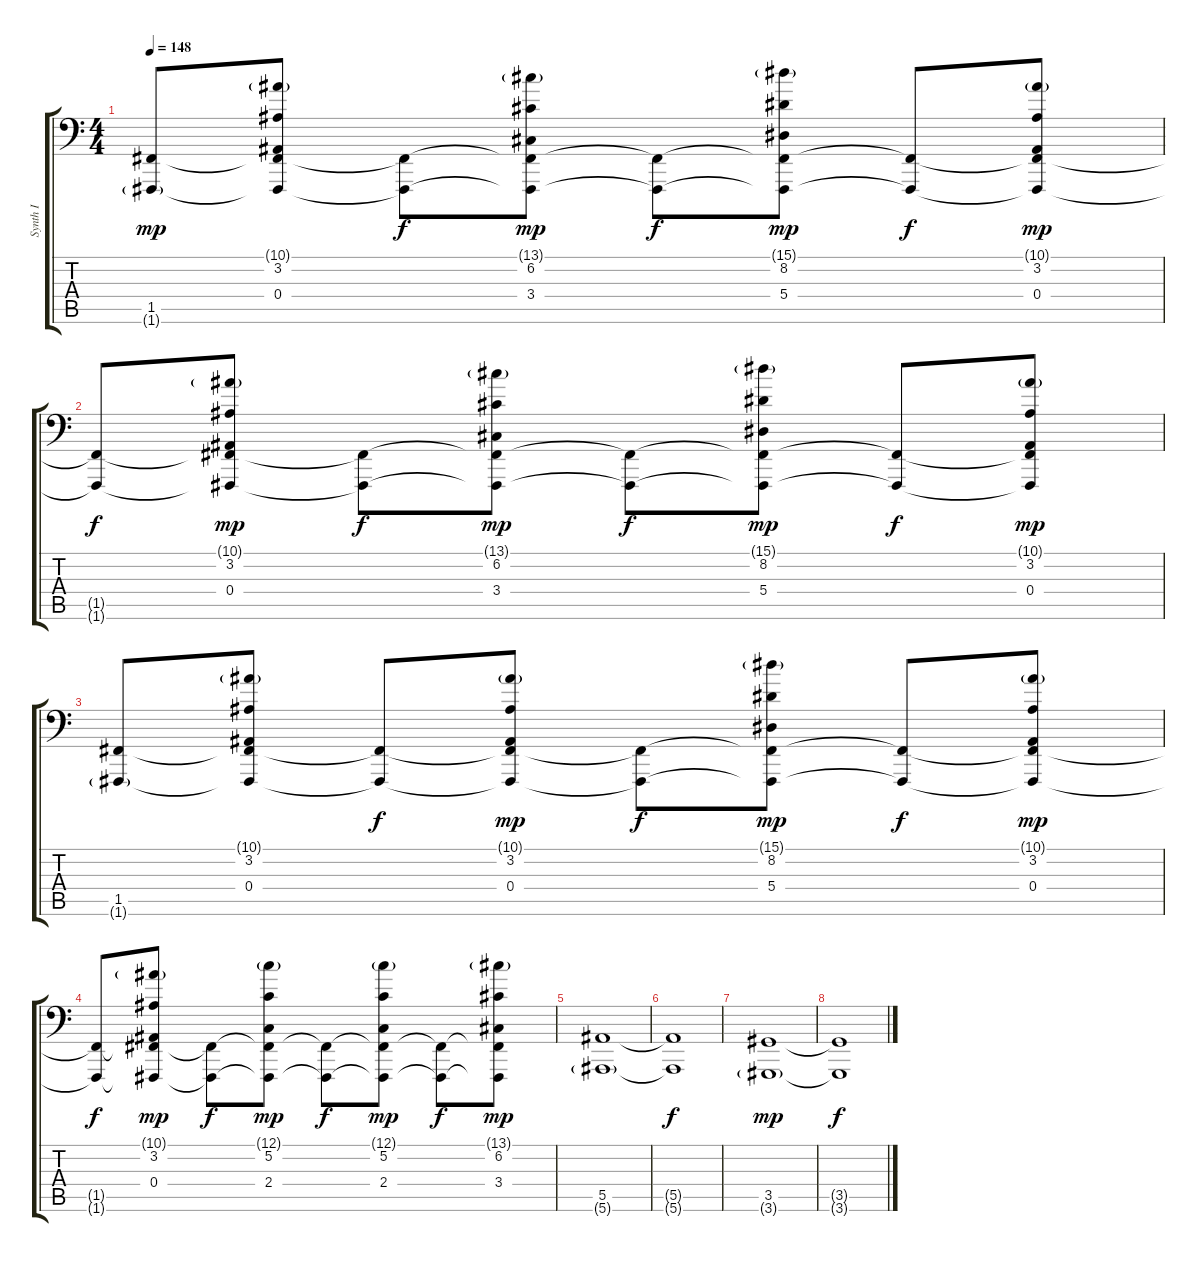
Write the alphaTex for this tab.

\track ("Synth I" "Synth I") {instrument lead2sawtooth}
\staff {score tabs}
\tuning (C4 G3 Eb3 Bb2 F2 F1) {hide}
\ts (4 4)
\tempo 148
\clef f4
\ks c
(1.5 1.6{g}).8{dy mp} (10.1{g} 3.2 0.4 1.5{t} 1.6{t}).8 (1.5{t} 1.6{t}).8{dy f} (13.1{g} 6.2 3.4 1.5{t} 1.6{t}).8{dy mp} (1.5{t} 1.6{t}).8{dy f} (15.1{g} 8.2 5.4 1.5{t} 1.6{t}).8{dy mp} (1.5{t} 1.6{t}).8{dy f} (10.1{g} 3.2 0.4 1.5{t} 1.6{t}).8{dy mp} |
(1.5{t} 1.6{t}).8{dy f} (10.1{g} 3.2 0.4 1.5{t} 1.6{t}).8{dy mp} (1.5{t} 1.6{t}).8{dy f} (13.1{g} 6.2 3.4 1.5{t} 1.6{t}).8{dy mp} (1.5{t} 1.6{t}).8{dy f} (15.1{g} 8.2 5.4 1.5{t} 1.6{t}).8{dy mp} (1.5{t} 1.6{t}).8{dy f} (10.1{g} 3.2 0.4 1.5{t} 1.6{t}).8{dy mp} |
(1.5 1.6{g}).8 (10.1{g} 3.2 0.4 1.5{t} 1.6{t}).8 (1.5{t} 1.6{t}).8{dy f} (10.1{g} 3.2 0.4 1.5{t} 1.6{t}).8{dy mp} (1.5{t} 1.6{t}).8{dy f} (15.1{g} 8.2 5.4 1.5{t} 1.6{t}).8{dy mp} (1.5{t} 1.6{t}).8{dy f} (10.1{g} 3.2 0.4 1.5{t} 1.6{t}).8{dy mp} |
(1.5{t} 1.6{t}).8{dy f} (10.1{g} 3.2 0.4 1.5{t} 1.6{t}).8{dy mp} (1.5{t} 1.6{t}).8{dy f} (12.1{g} 5.2 2.4 1.5{t} 1.6{t}).8{dy mp} (1.5{t} 1.6{t}).8{dy f} (12.1{g} 5.2 2.4 1.5{t} 1.6{t}).8{dy mp} (1.5{t} 1.6{t}).8{dy f} (13.1{g} 6.2 3.4 1.5{t} 1.6{t}).8{dy mp} |
(5.5 5.6{g}).1 |
(5.5{t} 5.6{t}).1{dy f} |
(3.5 3.6{g}).1{dy mp} |
(3.5{t} 3.6{t}).1{dy f}
